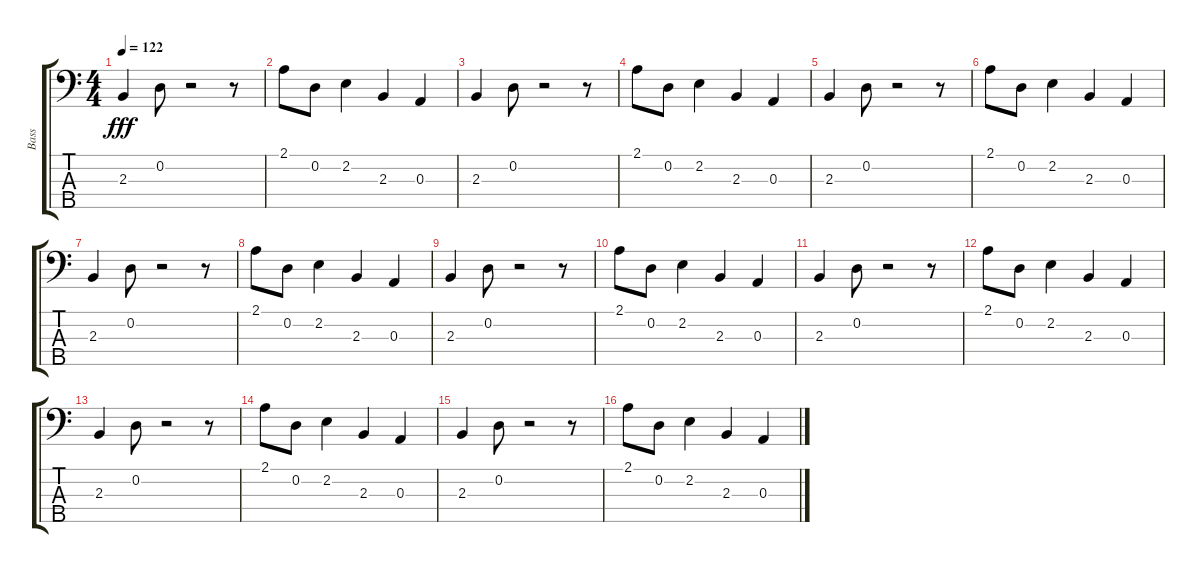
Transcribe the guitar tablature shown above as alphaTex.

\track ("Bass" "Bass") {instrument fretlessbass}
\staff {score tabs}
\tuning (G2 D2 A1 E1 B0) {hide}
\ts (4 4)
\tempo 122
\clef f4
\ks c
2.3.4{dy fff} 0.2.8 r.2 r.8 |
2.1.8 0.2.8 2.2.4 2.3.4 0.3.4 |
2.3.4 0.2.8 r.2 r.8 |
2.1.8 0.2.8 2.2.4 2.3.4 0.3.4 |
2.3.4 0.2.8 r.2 r.8 |
2.1.8 0.2.8 2.2.4 2.3.4 0.3.4 |
2.3.4 0.2.8 r.2 r.8 |
2.1.8 0.2.8 2.2.4 2.3.4 0.3.4 |
2.3.4 0.2.8 r.2 r.8 |
2.1.8 0.2.8 2.2.4 2.3.4 0.3.4 |
2.3.4 0.2.8 r.2 r.8 |
2.1.8 0.2.8 2.2.4 2.3.4 0.3.4 |
2.3.4 0.2.8 r.2 r.8 |
2.1.8 0.2.8 2.2.4 2.3.4 0.3.4 |
2.3.4 0.2.8 r.2 r.8 |
2.1.8 0.2.8 2.2.4 2.3.4 0.3.4
